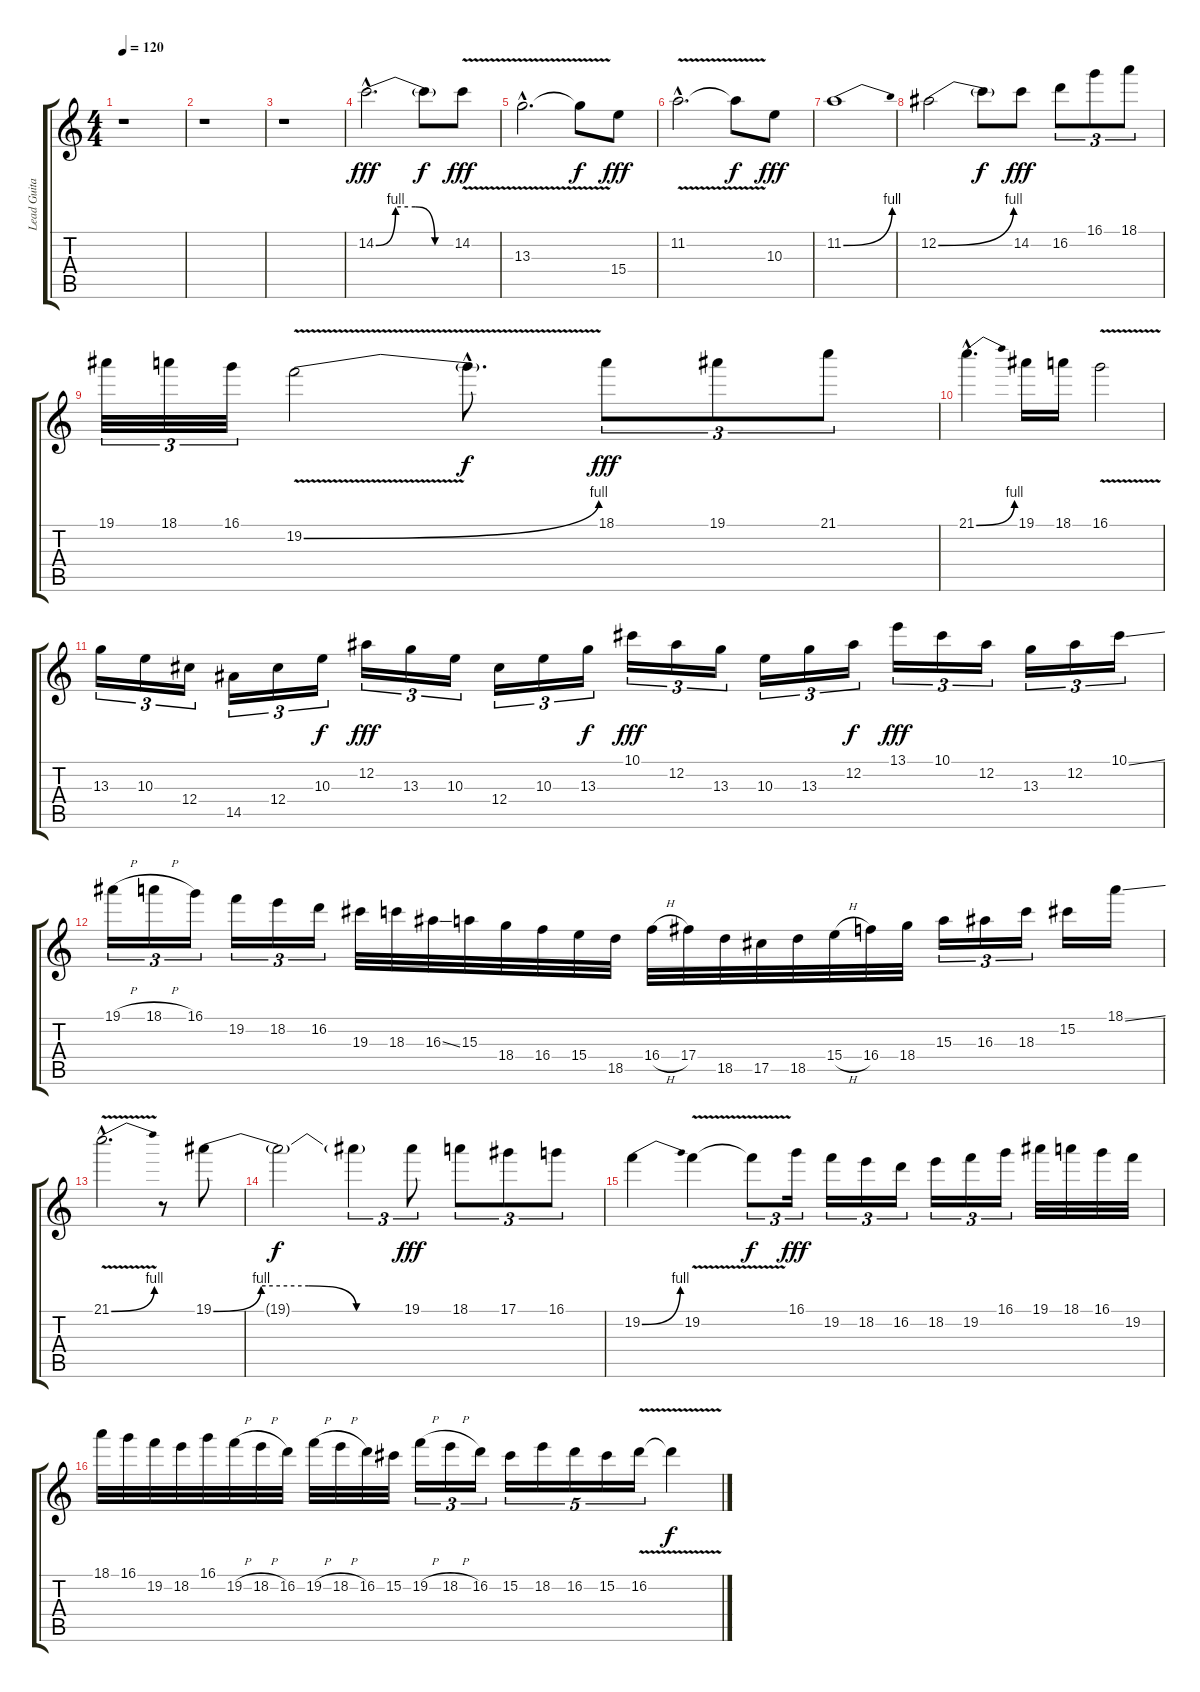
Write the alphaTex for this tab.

\track ("Lead Guitar" "Lead Guita") {instrument distortionguitar}
\staff {score tabs}
\tuning (Eb4 Bb3 Gb3 Db3 Ab2 Eb2) {hide}
\ts (4 4)
\tempo 120
\clef g2
\ks c
r.1{dy fff} |
r.1 |
r.1 |
14.2{be (custom 0 0 15 4 30 4 45 0 60 0) hac}.2{d} 14.2{t}.8{dy f} 14.2{v}.8{dy fff} |
13.3{v hac}.2{d} 13.3{t}.8{dy f} 15.4.8{dy fff} |
11.2{v hac}.2{d} 11.2{t}.8{dy f} 10.3.8{dy fff} |
11.2{be (bend 0 0 60 4)}.1 |
12.2{be (bend 0 0 60 4)}.2 12.2{t}.8{dy f} 14.2.8{dy fff} 16.2.8{tu (3 2)} 16.1.8{tu (3 2)} 18.1.8{tu (3 2)} |
19.1.32{tu (3 2)} 18.1.32{tu (3 2)} 16.1.32{tu (3 2)} 19.2{be (bend 0 0 60 4) v}.2 19.2{hac t}.8{d dy f} 18.1.8{tu (3 2) dy fff} 19.1.8{tu (3 2)} 21.1.8{tu (3 2)} |
21.1{be (bend 0 0 60 4) hac}.4{d} 19.1.16 18.1.16 16.1{v}.2 |
13.3.16{tu (3 2)} 10.3.16{tu (3 2)} 12.4.16{tu (3 2)} 14.5.16{tu (3 2)} 12.4.16{tu (3 2)} 10.3.16{tu (3 2) dy f} 12.2.16{tu (3 2) dy fff} 13.3.16{tu (3 2)} 10.3.16{tu (3 2)} 12.4.16{tu (3 2)} 10.3.16{tu (3 2)} 13.3.16{tu (3 2) dy f} 10.1.16{tu (3 2) dy fff} 12.2.16{tu (3 2)} 13.3.16{tu (3 2)} 10.3.16{tu (3 2)} 13.3.16{tu (3 2)} 12.2.16{tu (3 2) dy f} 13.1.16{tu (3 2) dy fff} 10.1.16{tu (3 2)} 12.2.16{tu (3 2)} 13.3.16{tu (3 2)} 12.2.16{tu (3 2)} 10.1{ss}.16{tu (3 2)} |
19.1{h}.16{tu (3 2)} 18.1{h}.16{tu (3 2)} 16.1.16{tu (3 2)} 19.2.16{tu (3 2)} 18.2.16{tu (3 2)} 16.2.16{tu (3 2)} 19.3.32 18.3.32 16.3{ss}.32 15.3.32 18.4.32 16.4.32 15.4.32 18.5.32 16.4{h}.32 17.4.32 18.5.32 17.5.32 18.5.32 15.4{h}.32 16.4.32 18.4.32 15.3.16{tu (3 2)} 16.3.16{tu (3 2)} 18.3.16{tu (3 2)} 15.2.16 18.1{ss}.16 |
21.1{be (bend 0 0 60 4) v hac}.2{d} r.8 19.1{be (custom 0 0 15 4 30 4 45 0 60 0)}.8 |
19.1{t}.2{dy f} 19.1{t}.4{tu (3 2)} 19.1.8{tu (3 2) dy fff} 18.1.8{tu (3 2)} 17.1.8{tu (3 2)} 16.1.8{tu (3 2)} |
19.2{be (bend 0 0 60 4)}.4 19.2{v}.4 19.2{t}.8{tu (3 2) dy f} 16.1.16{tu (3 2) dy fff} 19.2.16{tu (3 2)} 18.2.16{tu (3 2)} 16.2.16{tu (3 2)} 18.2.16{tu (3 2)} 19.2.16{tu (3 2)} 16.1.16{tu (3 2)} 19.1.32 18.1.32 16.1.32 19.2.32 |
18.1.32 16.1.32 19.2.32 18.2.32 16.1.32 19.2{h}.32 18.2{h}.32 16.2.32 19.2{h}.32 18.2{h}.32 16.2.32 15.2.32 19.2{h}.16{tu (3 2)} 18.2{h}.16{tu (3 2)} 16.2.16{tu (3 2)} 15.2.16{tu (5 4)} 18.2.16{tu (5 4)} 16.2.16{tu (5 4)} 15.2.16{tu (5 4)} 16.2{v}.16{tu (5 4)} 16.2{t}.4{dy f}
